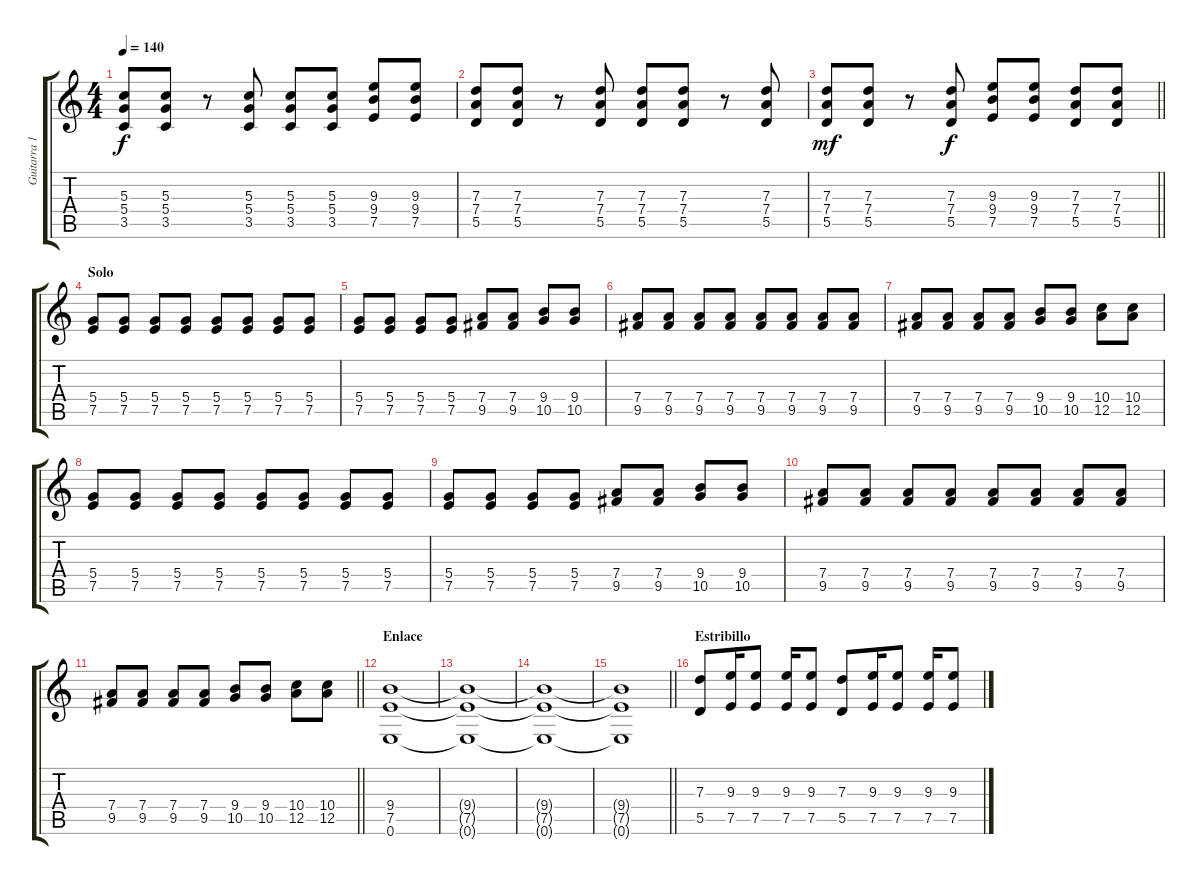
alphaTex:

\track ("Guitarra 1" "Guitarra 1") {instrument distortionguitar}
\staff {score tabs}
\tuning (E4 B3 G3 D3 A2 E2) {hide}
\ts (4 4)
\tempo 140
\clef g2
\ks c
(5.3 5.4 3.5).8{dy f} (5.3 5.4 3.5).8 r.8 (5.3 5.4 3.5).8 (5.3 5.4 3.5).8 (5.3 5.4 3.5).8 (9.3 9.4 7.5).8 (9.3 9.4 7.5).8 |
(7.3 7.4 5.5).8 (7.3 7.4 5.5).8 r.8 (7.3 7.4 5.5).8 (7.3 7.4 5.5).8 (7.3 7.4 5.5).8 r.8 (7.3 7.4 5.5).8 |
\barLineRight lightlight
(7.3 7.4 5.5).8{dy mf} (7.3 7.4 5.5).8 r.8 (7.3 7.4 5.5).8{dy f} (9.3 9.4 7.5).8 (9.3 9.4 7.5).8 (7.3 7.4 5.5).8 (7.3 7.4 5.5).8 |
\section ("" "Solo")
(5.4 7.5).8 (5.4 7.5).8 (5.4 7.5).8 (5.4 7.5).8 (5.4 7.5).8 (5.4 7.5).8 (5.4 7.5).8 (5.4 7.5).8 |
(5.4 7.5).8 (5.4 7.5).8 (5.4 7.5).8 (5.4 7.5).8 (7.4 9.5).8 (7.4 9.5).8 (9.4 10.5).8 (9.4 10.5).8 |
(7.4 9.5).8 (7.4 9.5).8 (7.4 9.5).8 (7.4 9.5).8 (7.4 9.5).8 (7.4 9.5).8 (7.4 9.5).8 (7.4 9.5).8 |
(7.4 9.5).8 (7.4 9.5).8 (7.4 9.5).8 (7.4 9.5).8 (9.4 10.5).8 (9.4 10.5).8 (10.4 12.5).8 (10.4 12.5).8 |
(5.4 7.5).8 (5.4 7.5).8 (5.4 7.5).8 (5.4 7.5).8 (5.4 7.5).8 (5.4 7.5).8 (5.4 7.5).8 (5.4 7.5).8 |
(5.4 7.5).8 (5.4 7.5).8 (5.4 7.5).8 (5.4 7.5).8 (7.4 9.5).8 (7.4 9.5).8 (9.4 10.5).8 (9.4 10.5).8 |
(7.4 9.5).8 (7.4 9.5).8 (7.4 9.5).8 (7.4 9.5).8 (7.4 9.5).8 (7.4 9.5).8 (7.4 9.5).8 (7.4 9.5).8 |
\barLineRight lightlight
(7.4 9.5).8 (7.4 9.5).8 (7.4 9.5).8 (7.4 9.5).8 (9.4 10.5).8 (9.4 10.5).8 (10.4 12.5).8 (10.4 12.5).8 |
\section ("" "Enlace")
(9.4 7.5 0.6).1 |
(9.4{t} 7.5{t} 0.6{t}).1 |
(9.4{t} 7.5{t} 0.6{t}).1 |
\barLineRight lightlight
(9.4{t} 7.5{t} 0.6{t}).1 |
\section ("" "Estribillo")
(7.3 5.5).8 (9.3 7.5).16 (9.3 7.5).8 (9.3 7.5).16 (9.3 7.5).8 (7.3 5.5).8 (9.3 7.5).16 (9.3 7.5).8 (9.3 7.5).16 (9.3 7.5).8
